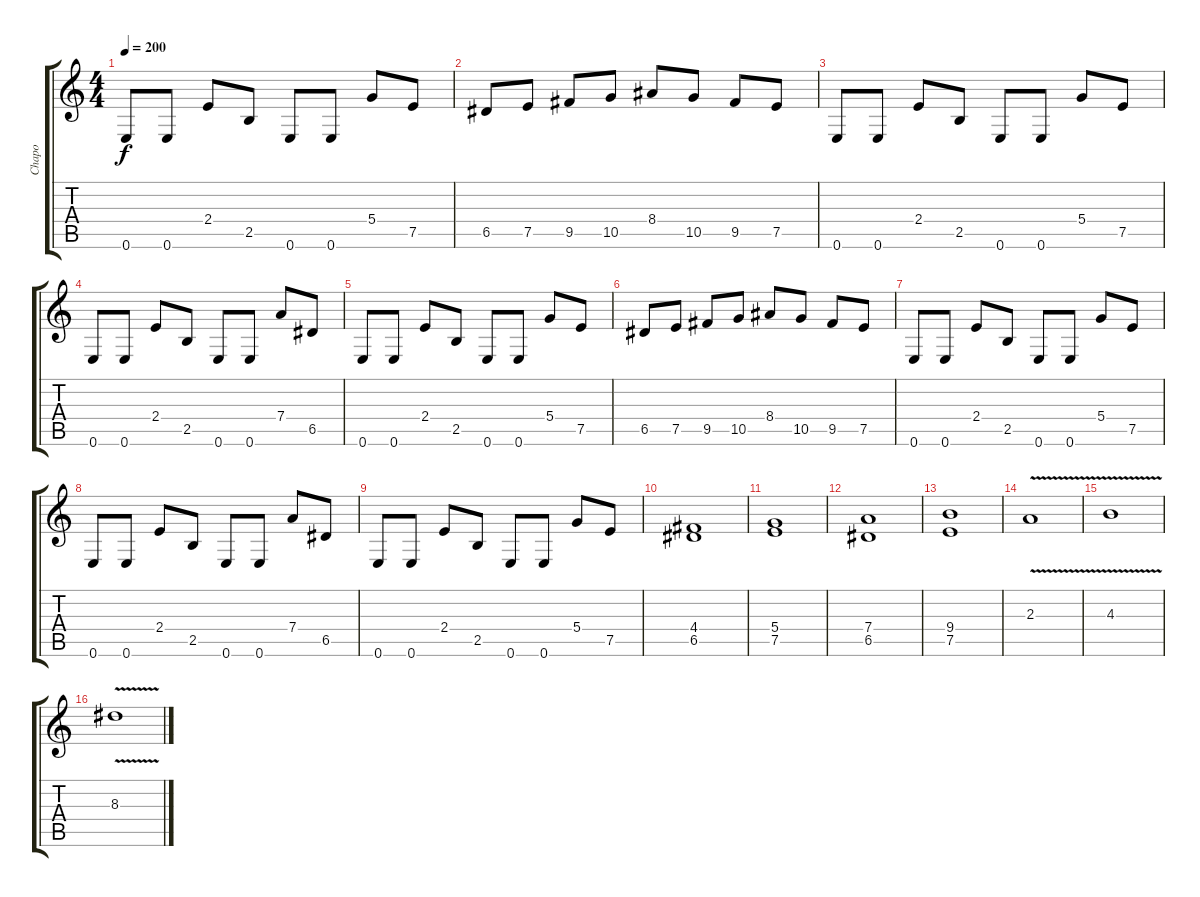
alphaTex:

\track ("Chapo" "Chapo") {instrument distortionguitar}
\staff {score tabs}
\tuning (E4 B3 G3 D3 A2 E2) {hide}
\ts (4 4)
\tempo 200
\clef g2
\ks c
0.6.8{dy f} 0.6.8 2.4.8 2.5.8 0.6.8 0.6.8 5.4.8 7.5.8 |
6.5.8 7.5.8 9.5.8 10.5.8 8.4.8 10.5.8 9.5.8 7.5.8 |
0.6.8 0.6.8 2.4.8 2.5.8 0.6.8 0.6.8 5.4.8 7.5.8 |
0.6.8 0.6.8 2.4.8 2.5.8 0.6.8 0.6.8 7.4.8 6.5.8 |
0.6.8 0.6.8 2.4.8 2.5.8 0.6.8 0.6.8 5.4.8 7.5.8 |
6.5.8 7.5.8 9.5.8 10.5.8 8.4.8 10.5.8 9.5.8 7.5.8 |
0.6.8 0.6.8 2.4.8 2.5.8 0.6.8 0.6.8 5.4.8 7.5.8 |
0.6.8 0.6.8 2.4.8 2.5.8 0.6.8 0.6.8 7.4.8 6.5.8 |
0.6.8 0.6.8 2.4.8 2.5.8 0.6.8 0.6.8 5.4.8 7.5.8 |
(4.4 6.5).1 |
(5.4 7.5).1 |
(7.4 6.5).1 |
(9.4 7.5).1 |
2.3{v}.1 |
4.3{v}.1 |
8.3{v}.1
